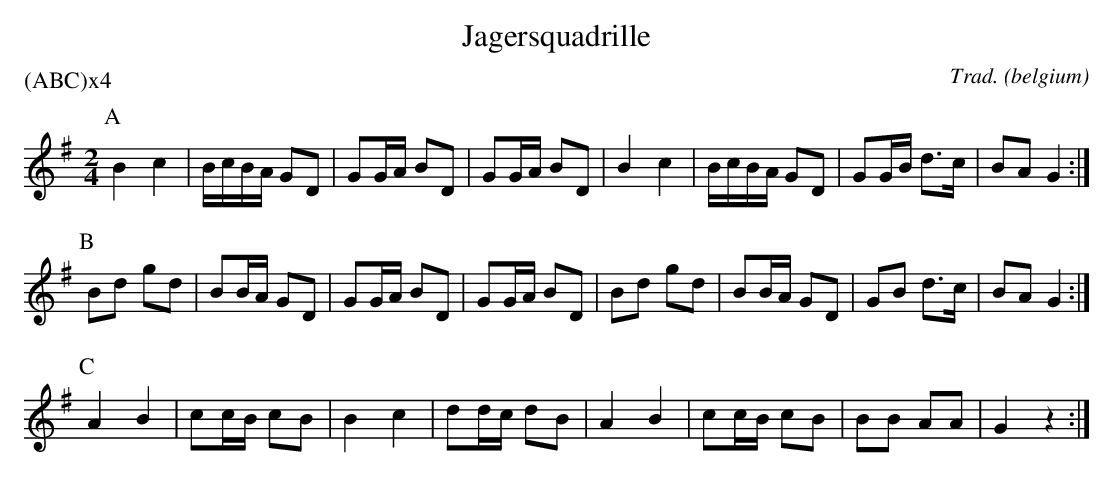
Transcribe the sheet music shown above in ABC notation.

X:1
T:Jagersquadrille
O:belgium
C:Trad.
P:(ABC)x4
L:1/8
M:2/4
K:G
P:A
B2 c2 | B/c/B/A/ GD | GG/A/ BD | GG/A/ BD | B2 c2 | B/c/B/A/ GD | GG/B/ d>c | BA G2 :|]
P:B
Bd gd | BB/A/ GD | GG/A/ BD | GG/A/ BD | Bd gd | BB/A/ GD | GB d>c | BA G2 :|]
P:C
A2 B2 | cc/B/ cB | B2 c2 | dd/c/ dB | A2 B2 | cc/B/ cB | BB AA | G2 z2 :|]
